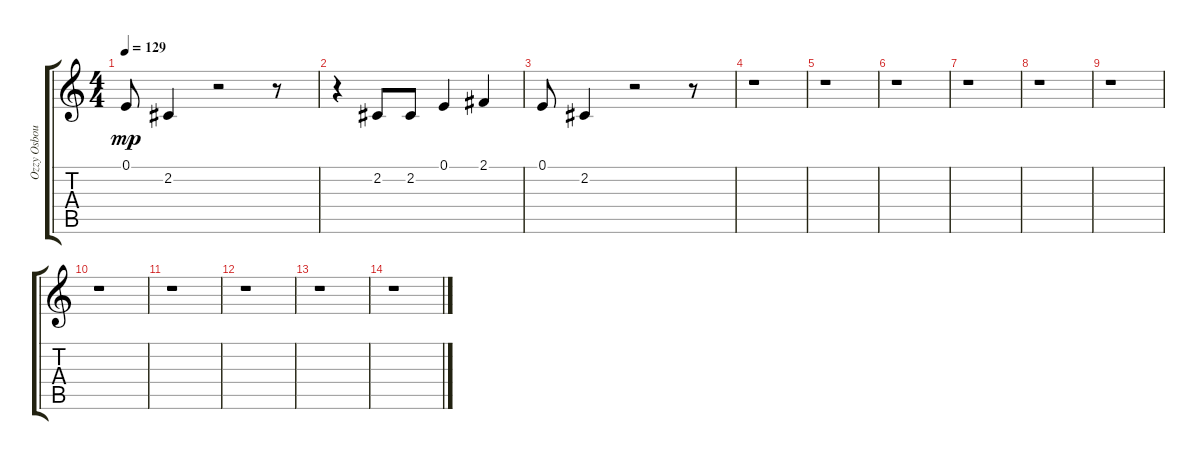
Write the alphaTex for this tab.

\track ("Ozzy Osbourne" "Ozzy Osbou") {instrument synthvoice}
\staff {score tabs}
\tuning (E4 B3 G3 D3 A2 E2) {hide}
\ts (4 4)
\tempo 129
\clef g2
\ks c
0.1.8{dy mp} 2.2.4 r.2 r.8 |
r.4 2.2.8 2.2.8 0.1.4 2.1.4 |
0.1.8 2.2.4 r.2 r.8 |
r.1 |
r.1 |
r.1 |
r.1 |
r.1 |
r.1 |
r.1 |
r.1 |
r.1 |
r.1 |
r.1
